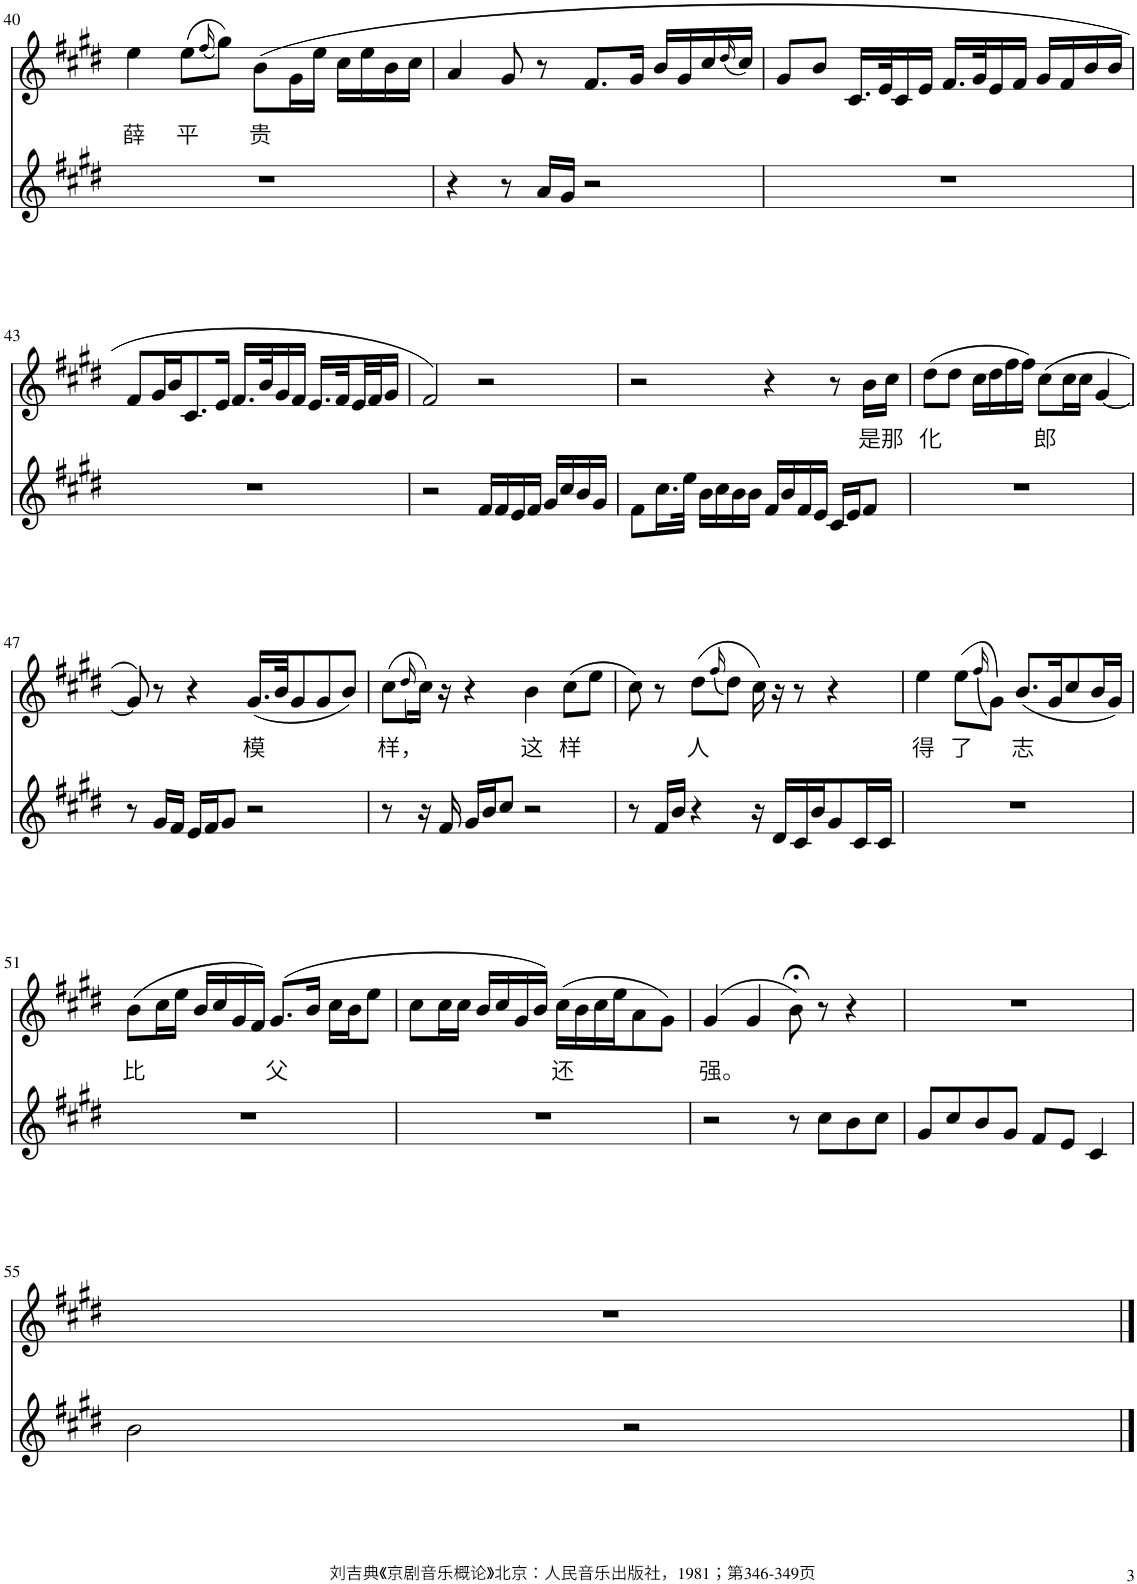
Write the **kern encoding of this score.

**kern	**kern	**text
*part2	*part1	*part1
*staff2	*staff1	*staff1
*I"Piano	*I"Piano	*
*I'Pno	*I'Pno	*
!!LO:PB:g=z
*clefG2	*clefG2	*
*k[f#c#g#d#]	*k[f#c#g#d#]	*
*M2/2	*M2/2	*
*met(c|)	*met(c|)	*
=40	=40	=40
!	!	!LO:LY:b
1r	4ee\	薛
!	!	!LO:LY:b
.	(8ee\L	平
.	(16qff#/	.
.	8gg#\J))	.
!	!	!LO:LY:b
.	(8b\L	贵
.	16g#\L	.
.	16ee\JJ	.
.	16cc#\LL	.
.	16ee\	.
.	16b\	.
.	16cc#\JJ	.
=41	=41	=41
4r	4a/	.
8r	8g#/	.
16a/LL	8r	.
16g#/JJ	.	.
2r	8.f#/L	.
.	16g#/Jk	.
.	16b/LL	.
.	16g#/	.
.	16cc#/	.
.	(16qdd#/	.
.	16cc#/JJ)	.
=42	=42	=42
1r	8g#/L	.
.	8b/J	.
.	16.c#/LL	.
.	32e/K	.
.	16c#/	.
.	16e/JJ	.
.	16.f#/LL	.
.	32g#/K	.
.	16e/	.
.	16f#/JJ	.
.	16g#/LL	.
.	16f#/	.
.	16b/	.
.	16b/JJ	.
!!LO:LB:g=z
=43	=43	=43
1r	8f#/L	.
.	16g#/L	.
.	16b/J	.
.	8.c#/	.
.	16e/Jk	.
.	16.f#/LL	.
.	32b/K	.
.	16g#/	.
.	16f#/JJ	.
.	16.e/LL	.
.	32f#/L	.
.	32e/	.
.	32f#/J	.
.	16g#/JJ	.
=44	=44	=44
2r	2f#/)	.
16f#/LL	2r	.
16f#/	.	.
16e/	.	.
16f#/JJ	.	.
16g#/LL	.	.
16cc#/	.	.
16b/	.	.
16g#/JJ	.	.
=45	=45	=45
8f#\L	2r	.
16.cc#\L	.	.
32ee\JJk	.	.
16b\LL	.	.
16cc#\	.	.
16b\	.	.
16b\JJ	.	.
16f#/LL	4r	.
16b/	.	.
16f#/	.	.
16e/JJ	.	.
16c#/LL	8r	.
16e/J	.	.
!	!	!LO:LY:b
8f#/J	16b\LL	是
!	!	!LO:LY:b
.	16cc#\JJ	那
=46	=46	=46
!	!	!LO:LY:b
1r	(8dd#\L	化
.	8dd#\J	.
.	16cc#\LL	.
.	16dd#\	.
.	16ff#\	.
.	16ff#\JJ)	.
!	!	!LO:LY:b
.	(8cc#\L	郎
.	16cc#\L	.
.	16cc#\JJ	.
.	[4g#/	.
!!LO:LB:g=z
=47	=47	=47
8r	8g#/])	.
16g#/LL	8r	.
16f#/JJ	.	.
16e/LL	4r	.
16f#/J	.	.
8g#/J	.	.
!	!	!LO:LY:b
2r	(16.g#/LL	模
.	32b/JK	.
.	8g#/	.
.	8g#/	.
.	8b/J)	.
=48	=48	=48
!	!	!LO:LY:b
8r	(8cc#\L	样，
.	(16qdd#/	.
16r	16cc#\Jk))	.
16f#/	16r	.
16g#/LL	4r	.
16b/J	.	.
8cc#/J	.	.
!	!	!LO:LY:b
2r	4b\	这
!	!	!LO:LY:b
.	(8cc#\L	样
.	8ee\J	.
=49	=49	=49
8r	8cc#\)	.
16f#/LL	8r	.
16b/JJ	.	.
!	!	!LO:LY:b
4r	(8dd#\L	人
.	(16qff#/	.
.	8dd#\J)	.
16r	16cc#\)	.
16d#/LL	16r	.
16c#/	8r	.
16b/J	.	.
8g#/	4r	.
16c#/L	.	.
16c#/JJ	.	.
=50	=50	=50
!	!	!LO:LY:b
1r	4ee\	得
!	!	!LO:LY:b
.	(8ee\L	了
.	(16qff#/	.
.	8g#\J))	.
!	!	!LO:LY:b
.	(8.b/L	志
.	16g#/K	.
.	8cc#/	.
.	16b/L	.
.	16g#/JJ)	.
!!LO:LB:g=z
=51	=51	=51
!	!	!LO:LY:b
1r	(8b\L	比
.	16cc#\L	.
.	16ee\JJ	.
.	16b/LL	.
.	16cc#/	.
.	16g#/	.
.	16f#/JJ)	.
!	!	!LO:LY:b
.	(8.g#/L	父
.	16b/Jk	.
.	16cc#\LL	.
.	16b\J	.
.	8ee\J	.
=52	=52	=52
1r	8cc#\L	.
.	16cc#\L	.
.	16cc#\JJ	.
.	16b/LL	.
.	16cc#/	.
.	16g#/	.
.	16b/JJ)	.
!	!	!LO:LY:b
.	(16cc#\LL	还
.	16b\	.
.	16cc#\	.
.	16ee\J	.
.	8a\	.
.	8g#\J)	.
=53	=53	=53
!	!	!LO:LY:b
2r	(4g#/	强。
.	4g#/	.
8r	8b;<\)	.
8cc#\L	8r	.
8b\	4r	.
8cc#\J	.	.
=54	=54	=54
8g#/L	1r	.
8cc#/	.	.
8b/	.	.
8g#/J	.	.
8f#/L	.	.
8e/J	.	.
4c#/	.	.
!!LO:LB:g=z
=55	=55	=55
2b\	1r	.
2r	.	.
==	==	==
*-	*-	*-
